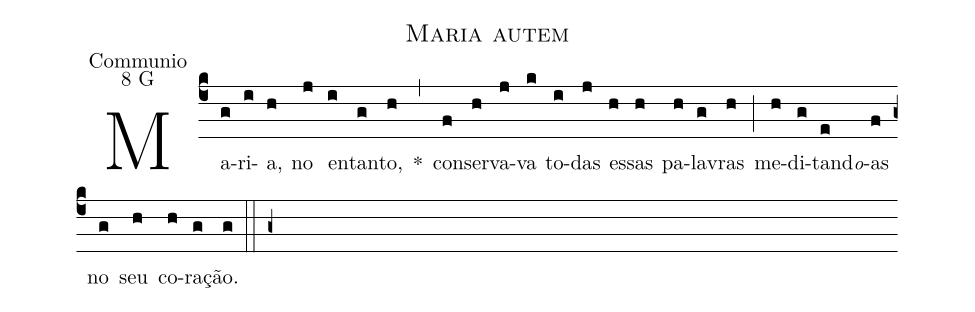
name: Maria autem;
office-part: Communio;
mode: 8;
mode-differentia: G;
%%
(c4)

Ma(g)ri(i)a,(h) no(j) en(i)tan(g)to,(h) *(,) con(f)ser(h)va(j)va(k) to(i)das(j) es(h)sas(h) pa(h)la(g)vras(h) (;) me(h)di(g)tan(e)d<e>o</e>-as(f) no(g) seu(h) co(h)ra(g)ção.(g)

(::)

(g+)
